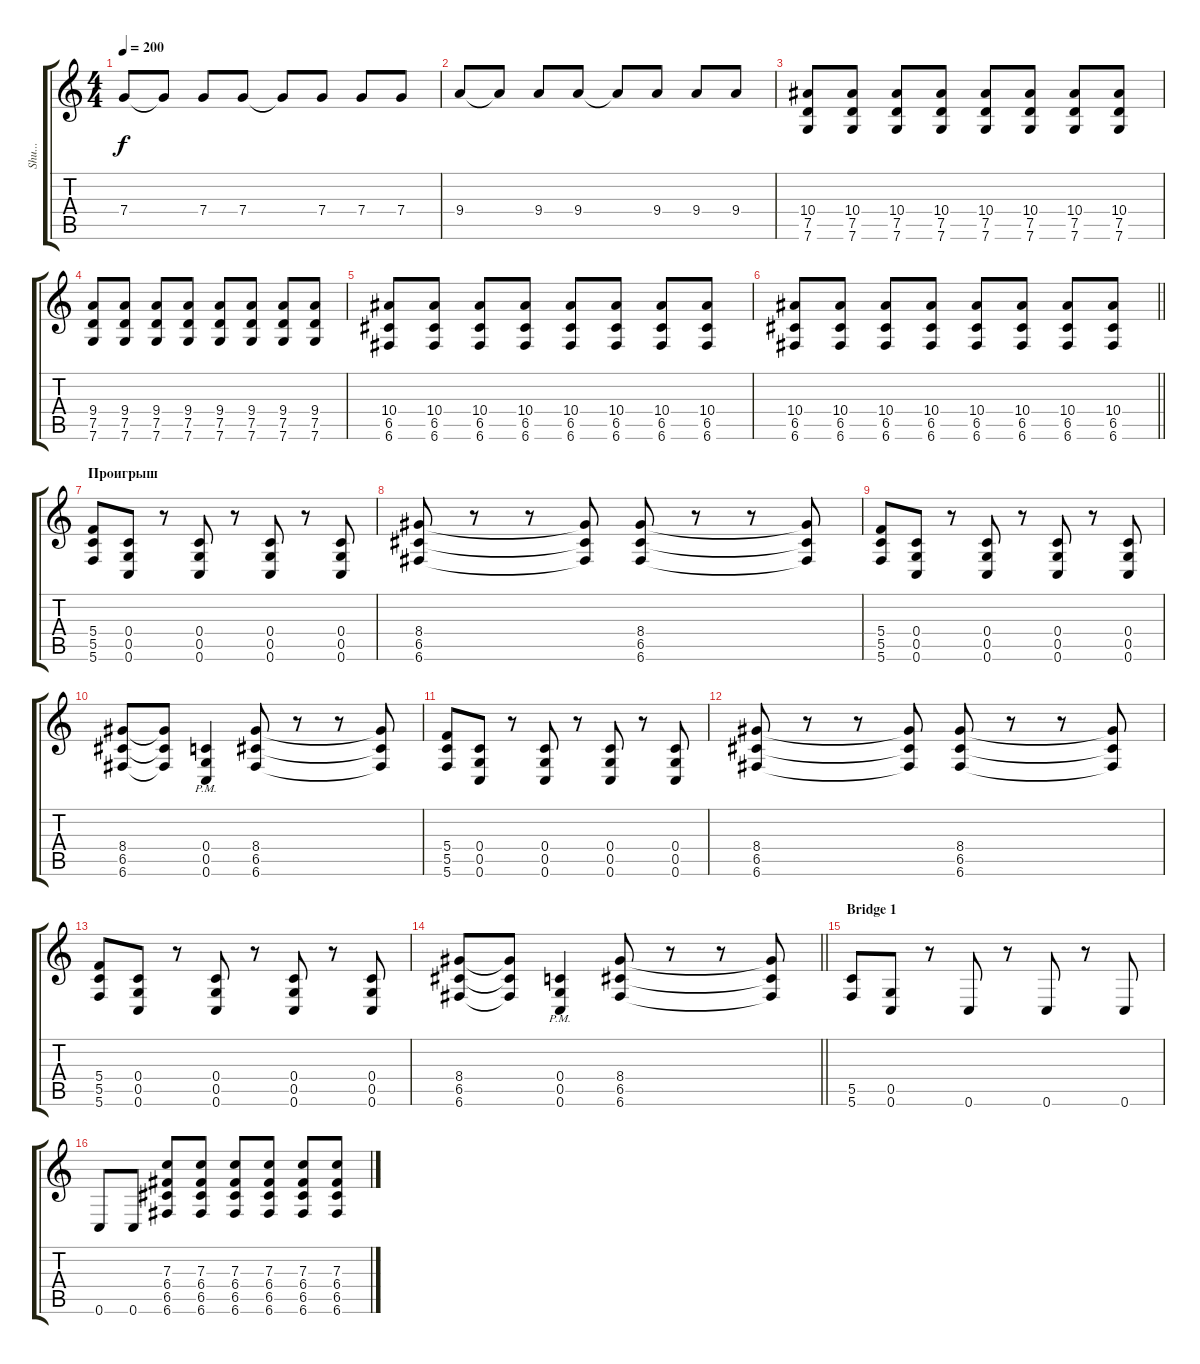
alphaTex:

\track ("Shu..." "Shu...") {instrument distortionguitar}
\staff {score tabs}
\tuning (D4 A3 F3 C3 G2 C2) {hide}
\ts (4 4)
\tempo 200
\clef g2
\ks c
7.4.8{dy f} 7.4{t}.8 7.4.8 7.4.8 7.4{t}.8 7.4.8 7.4.8 7.4.8 |
9.4.8 9.4{t}.8 9.4.8 9.4.8 9.4{t}.8 9.4.8 9.4.8 9.4.8 |
(10.4 7.5 7.6).8 (10.4 7.5 7.6).8 (10.4 7.5 7.6).8 (10.4 7.5 7.6).8 (10.4 7.5 7.6).8 (10.4 7.5 7.6).8 (10.4 7.5 7.6).8 (10.4 7.5 7.6).8 |
(9.4 7.5 7.6).8 (9.4 7.5 7.6).8 (9.4 7.5 7.6).8 (9.4 7.5 7.6).8 (9.4 7.5 7.6).8 (9.4 7.5 7.6).8 (9.4 7.5 7.6).8 (9.4 7.5 7.6).8 |
(10.4 6.5 6.6).8 (10.4 6.5 6.6).8 (10.4 6.5 6.6).8 (10.4 6.5 6.6).8 (10.4 6.5 6.6).8 (10.4 6.5 6.6).8 (10.4 6.5 6.6).8 (10.4 6.5 6.6).8 |
\barLineRight lightlight
(10.4 6.5 6.6).8 (10.4 6.5 6.6).8 (10.4 6.5 6.6).8 (10.4 6.5 6.6).8 (10.4 6.5 6.6).8 (10.4 6.5 6.6).8 (10.4 6.5 6.6).8 (10.4 6.5 6.6).8 |
\section ("" "Проигрыш")
(5.4 5.5 5.6).8{instrument distortionguitar} (0.4 0.5 0.6).8 r.8 (0.4 0.5 0.6).8 r.8 (0.4 0.5 0.6).8 r.8 (0.4 0.5 0.6).8 |
(8.4 6.5 6.6).8 r.8 r.8 (8.4{t} 6.5{t} 6.6{t}).8 (8.4 6.5 6.6).8 r.8 r.8 (8.4{t} 6.5{t} 6.6{t}).8 |
(5.4 5.5 5.6).8 (0.4 0.5 0.6).8 r.8 (0.4 0.5 0.6).8 r.8 (0.4 0.5 0.6).8 r.8 (0.4 0.5 0.6).8 |
(8.4 6.5 6.6).8 (8.4{t} 6.5{t} 6.6{t}).8 (0.4{pm} 0.5{pm} 0.6{pm}).4 (8.4 6.5 6.6).8 r.8 r.8 (8.4{t} 6.5{t} 6.6{t}).8 |
(5.4 5.5 5.6).8 (0.4 0.5 0.6).8 r.8 (0.4 0.5 0.6).8 r.8 (0.4 0.5 0.6).8 r.8 (0.4 0.5 0.6).8 |
(8.4 6.5 6.6).8 r.8 r.8 (8.4{t} 6.5{t} 6.6{t}).8 (8.4 6.5 6.6).8 r.8 r.8 (8.4{t} 6.5{t} 6.6{t}).8 |
(5.4 5.5 5.6).8 (0.4 0.5 0.6).8 r.8 (0.4 0.5 0.6).8 r.8 (0.4 0.5 0.6).8 r.8 (0.4 0.5 0.6).8 |
\barLineRight lightlight
(8.4 6.5 6.6).8 (8.4{t} 6.5{t} 6.6{t}).8 (0.4{pm} 0.5{pm} 0.6{pm}).4 (8.4 6.5 6.6).8 r.8 r.8 (8.4{t} 6.5{t} 6.6{t}).8 |
\section ("" "Bridge 1")
(5.5 5.6).8 (0.5 0.6).8 r.8 0.6.8 r.8 0.6.8 r.8 0.6.8 |
0.6.8 0.6.8 (7.3 6.4 6.5 6.6).8 (7.3 6.4 6.5 6.6).8 (7.3 6.4 6.5 6.6).8 (7.3 6.4 6.5 6.6).8 (7.3 6.4 6.5 6.6).8 (7.3 6.4 6.5 6.6).8
